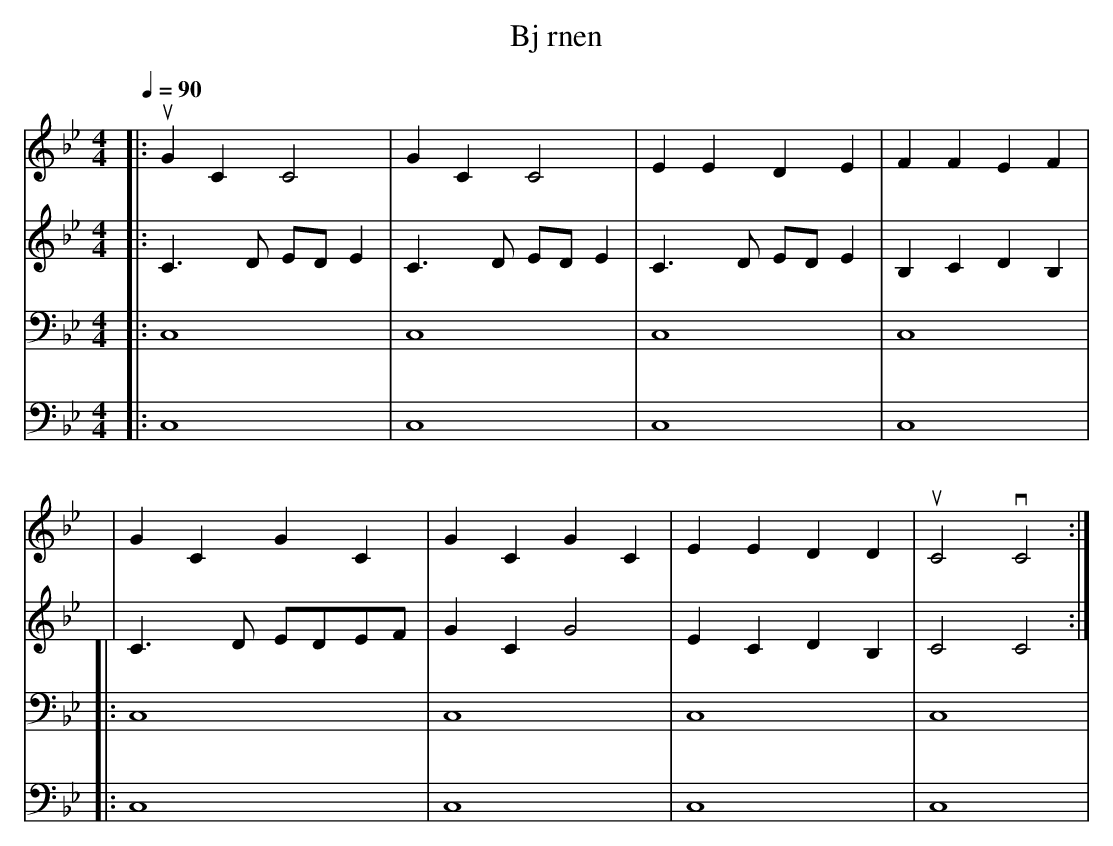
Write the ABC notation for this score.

X:1
T: Bj rnen
M: 4/4
L: 1/4
Q: 90
K: Bb
[V:1] [|: uGC C2 | GC C2 | EE DE | FF EF |
[V:2] [|: C3/2D/2 E/2D/2 E | C3/2D/2 E/2D/2 E | C3/2D/2 E/2D/2 E | B,C DB, |
[V:3] [|: C,4 | C,4 | C,4 | C,4 |
[V:4] [|: C,4 | C,4 | C,4 | C,4 |
[V:1] | GC GC | GC GC | EE DD | uC2 vC2 :|]
[V:2] | C3/2D/2 E/2D/2E/2F/2 | GC G2 | EC DB, | C2 C2 :|]
[V:3] [|: C,4 | C,4 | C,4 | C,4 |
[V:4] [|: C,4 | C,4 | C,4 | C,4 |
